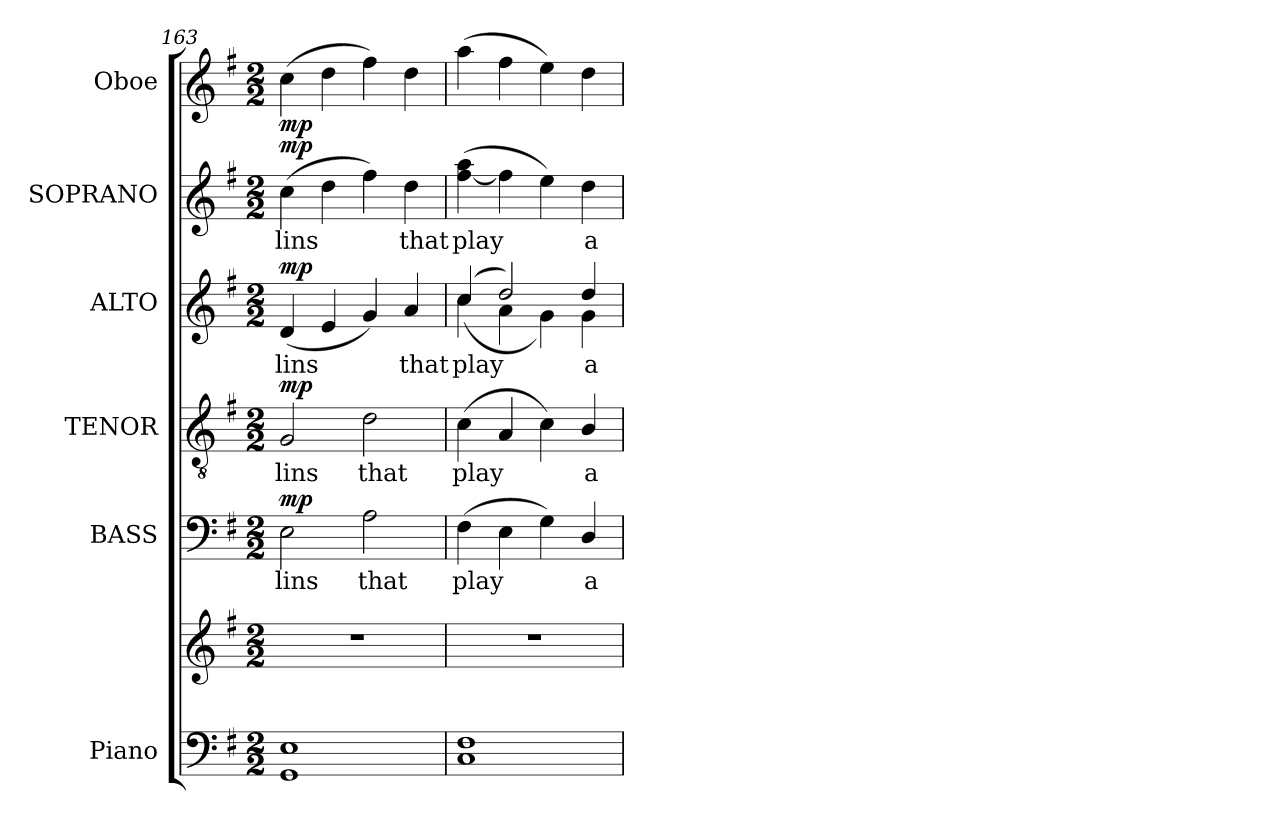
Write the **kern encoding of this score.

**kern	**kern	**kern	**text	**dynam	**kern	**text	**dynam	**kern	**text	**dynam	**kern	**text	**dynam	**kern	**dynam
*part6	*part6	*part5	*part5	*part5	*part4	*part4	*part4	*part3	*part3	*part3	*part2	*part2	*part2	*part1	*part1
*staff7	*staff6	*staff5	*staff5	*staff5	*staff4	*staff4	*staff4	*staff3	*staff3	*staff3	*staff2	*staff2	*staff2	*staff1	*staff1
*I"Piano	*	*I"BASS	*	*	*I"TENOR	*	*	*I"ALTO	*	*	*I"SOPRANO	*	*	*I"Oboe	*
*I'Pno.	*	*I'B.	*	*	*I'T.	*	*	*I'A.	*	*	*I'S.	*	*	*I'Ob.	*
!!LO:PB:g=z
*clefF4	*clefG2	*clefF4	*	*	*clefGv2	*	*	*clefG2	*	*	*clefG2	*	*	*clefG2	*
*	*	*	*	*	*ITrd7c12	*	*	*	*	*	*	*	*	*	*
*k[f#]	*k[f#]	*k[f#]	*	*	*k[f#]	*	*	*k[f#]	*	*	*k[f#]	*	*	*k[f#]	*
*G:	*G:	*G:	*	*	*G:	*	*	*G:	*	*	*G:	*	*	*G:	*
*M2/2	*M2/2	*M2/2	*	*	*M2/2	*	*	*M2/2	*	*	*M2/2	*	*	*M2/2	*
=163	=163	=163	=163	=163	=163	=163	=163	=163	=163	=163	=163	=163	=163	=163	=163
!	!	!	!LO:LY:b:color=#000000	!	!	!	!	!	!	!	!	!	!	!	!
!	!	!	!	!	!	!LO:LY:b:color=#000000	!	!	!	!	!	!	!	!	!
!	!	!	!	!	!	!	!	!	!LO:LY:b:color=#000000	!	!	!	!	!	!
!	!	!	!	!	!	!	!	!	!	!	!	!LO:LY:b:color=#000000	!	!	!
1GGi 1Ei	1r	2Ei\	-lins	mp	2GGi/	-lins	mp	(4di/	-lins	mp	(4cci\	-lins	mp	(4cci\	mp
.	.	.	.	.	.	.	.	4ei/	.	.	4ddi\	.	.	4ddi\	.
!	!	!	!LO:LY:b:color=#000000	!	!	!	!	!	!	!	!	!	!	!	!
!	!	!	!	!	!	!LO:LY:b:color=#000000	!	!	!	!	!	!	!	!	!
.	.	2Ai\	that	.	2Di\	that	.	4gi/)	.	.	4ff#i\)	.	.	4ff#i\)	.
!	!	!	!	!	!	!	!	!	!LO:LY:b:color=#000000	!	!	!	!	!	!
!	!	!	!	!	!	!	!	!	!	!	!	!LO:LY:b:color=#000000	!	!	!
.	.	.	.	.	.	.	.	4ai/	that	.	4ddi\	that	.	4ddi\	.
=164	=164	=164	=164	=164	=164	=164	=164	=164	=164	=164	=164	=164	=164	=164	=164
!	!	!	!LO:LY:b:color=#000000	!	!	!	!	!	!	!	!	!	!	!	!
!	!	!	!	!	!	!LO:LY:b:color=#000000	!	!	!	!	!	!	!	!	!
*	*	*	*	*	*	*	*	*^	*	*	*	*	*	*	*
!	!	!	!	!	!	!	!	!	!	!LO:LY:b:color=#000000	!	!	!	!	!	!
!	!	!	!	!	!	!	!	!	!	!	!	!	!LO:LY:b:color=#000000	!	!	!
1Ci 1F#i	1r	(4F#i\	play	.	(4Ci\	play	.	(4cci/	(4cci\	play	.	([4ff#i\ 4aai	play	.	(4aai\	.
.	.	4Ei\	.	.	4AAi/	.	.	2ddi/)	4ai\	.	.	4ff#i\]	.	.	4ff#i\	.
.	.	4Gi\)	.	.	4Ci\)	.	.	.	4gi\)	.	.	4eei\)	.	.	4eei\)	.
!	!	!	!LO:LY:b:color=#000000	!	!	!	!	!	!	!	!	!	!	!	!	!
!	!	!	!	!	!	!LO:LY:b:color=#000000	!	!	!	!	!	!	!	!	!	!
!	!	!	!	!	!	!	!	!	!	!LO:LY:b:color=#000000	!	!	!	!	!	!
!	!	!	!	!	!	!	!	!	!	!	!	!	!LO:LY:b:color=#000000	!	!	!
.	.	4Di/	a-	.	4BBi/	a-	.	4ddi/	4gi\	a-	.	4ddi\	a-	.	4ddi\	.
*	*	*	*	*	*	*	*	*v	*v	*	*	*	*	*	*	*
=	=	=	=	=	=	=	=	=	=	=	=	=	=	=	=
*-	*-	*-	*-	*-	*-	*-	*-	*-	*-	*-	*-	*-	*-	*-	*-
